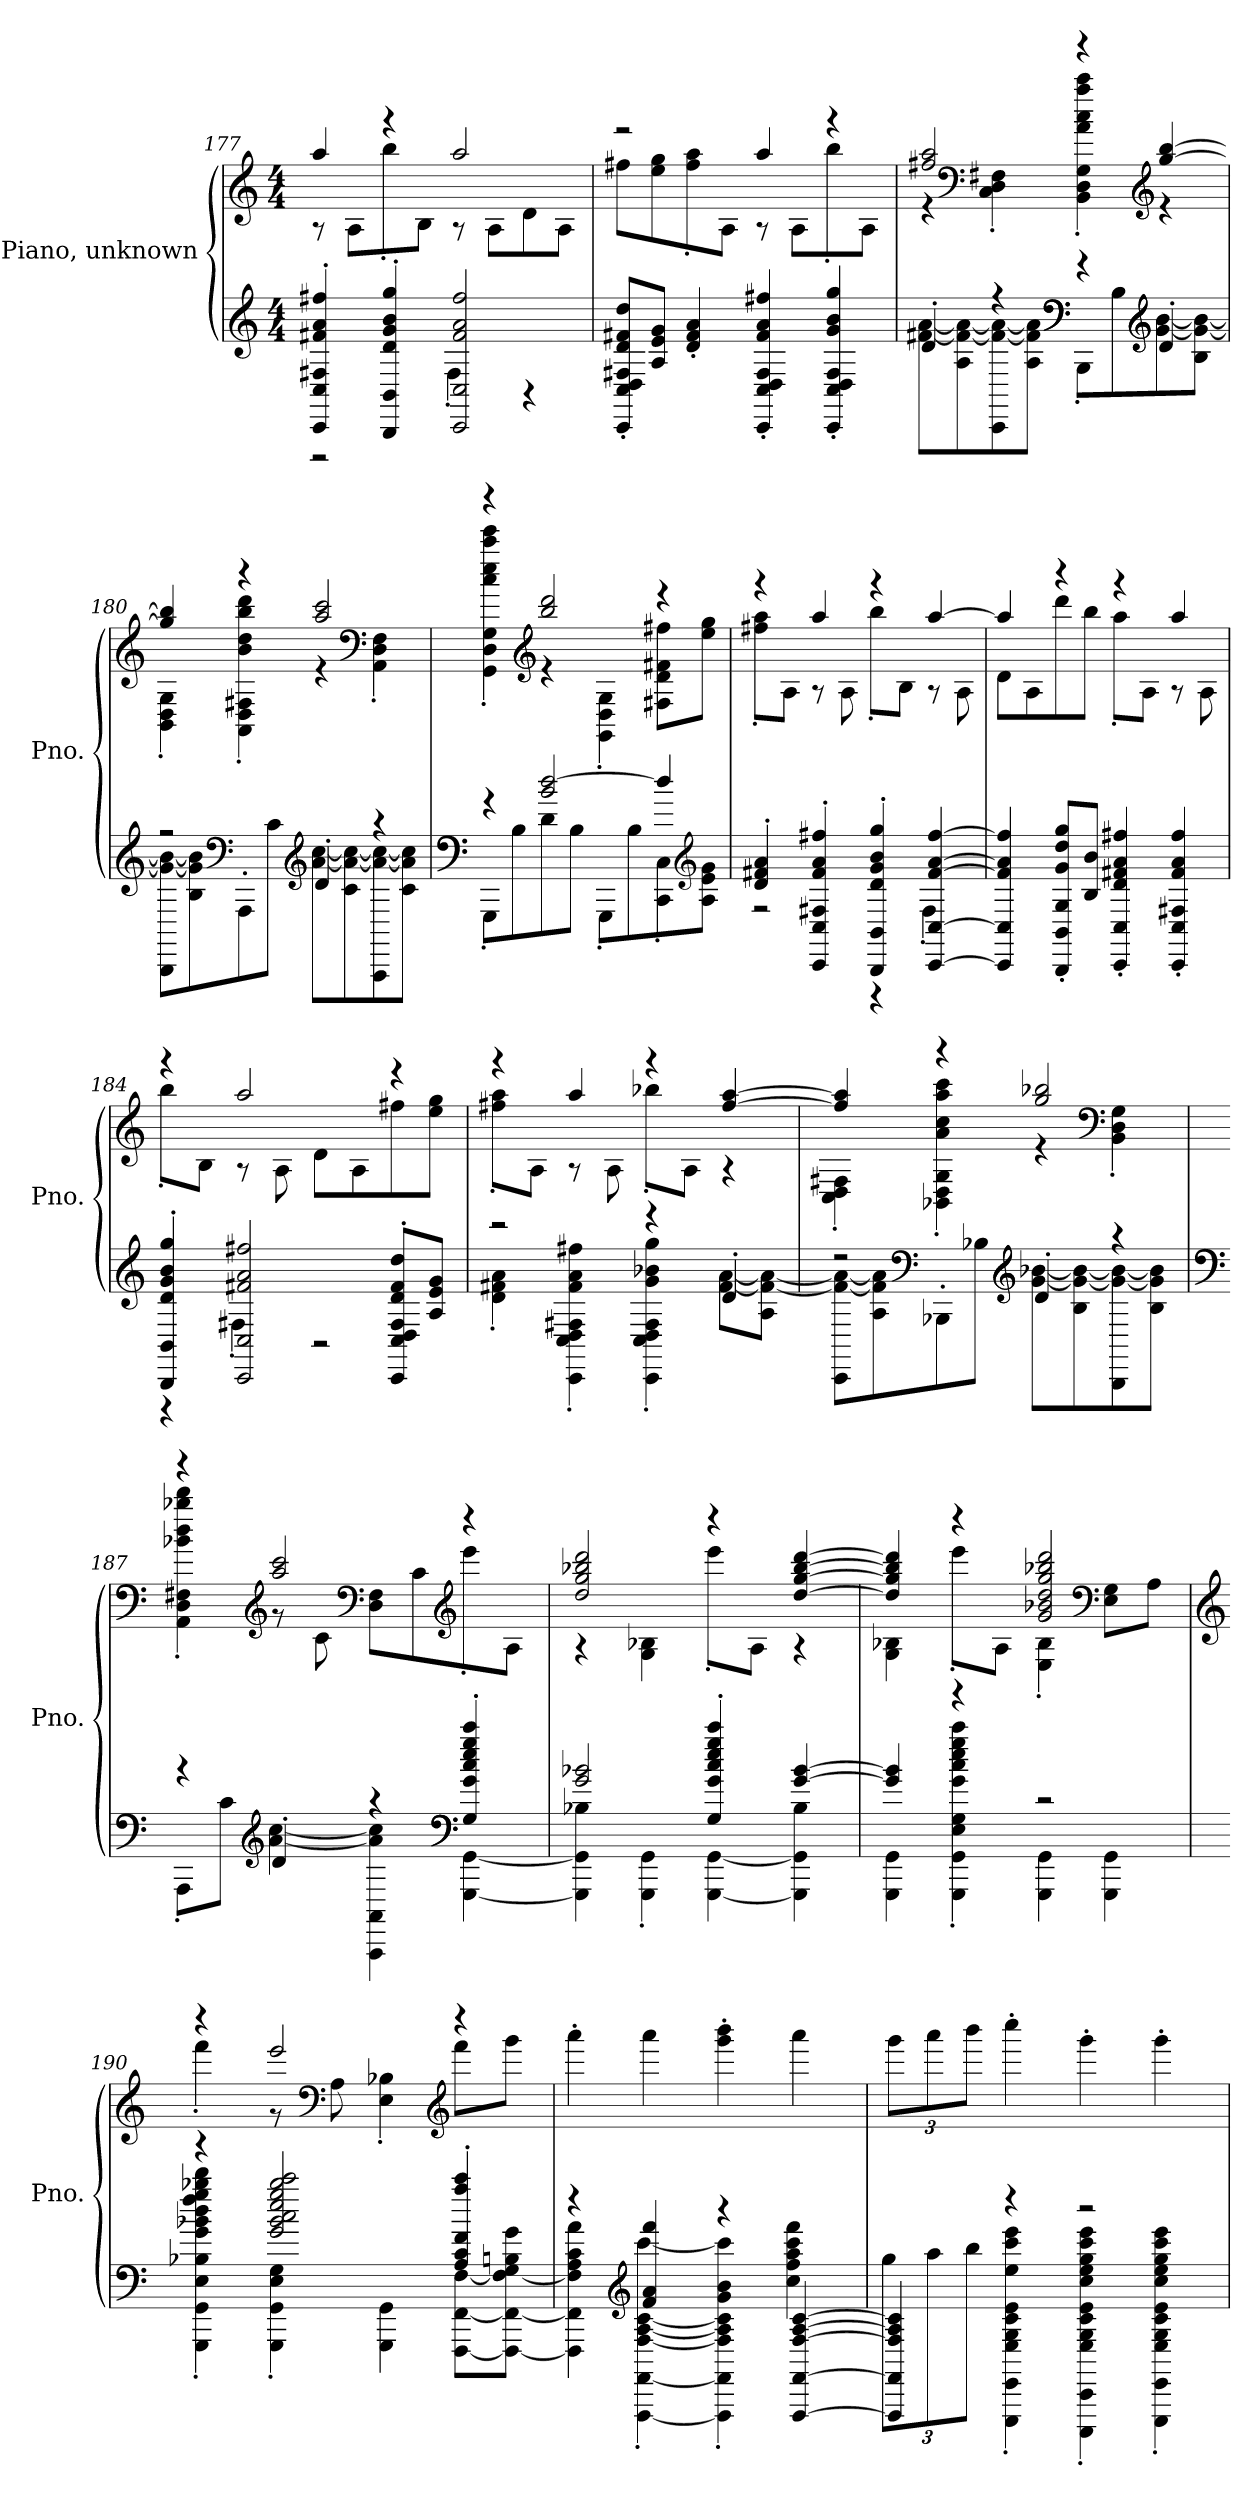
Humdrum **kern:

**kern	**kern
*part1	*part1
*staff2	*staff1
*I"Piano, unknown	*
*I'Pno.	*
*clefG2	*clefG2
*k[]	*k[]
*M4/4	*M4/4
=177	=177
*^	*^
4CC/' 4C/' 4F#X/' 4f#X/' 4a/' 4ff#X/'	2r	4aa/	8r
.	.	.	8A\L
4BBB/' 4BB/' 4d/' 4g/' 4b/' 4gg/'	.	4r	8bb'\
.	.	.	8B\J
2CC/ 2C/ 2f#/ 2a/ 2ff#/	4F#'\	2aa/	8r
.	.	.	8A\L
.	4r	.	8d\
.	.	.	8A\J
*v	*v	*	*
!!LO:LB:g=z	!!
=178	=178	=178
8CC/' 8C/' 8D/' 8F#X/' 8d/' 8f#X/' 8dd/'L	2r	8ff#X\L
8A/ 8e/ 8g/J	.	8ee\ 8gg\
4d/' 4f#/' 4a/'	.	8ff#\' 8aa\'
.	.	8A\J
4CC/' 4C/' 4D/' 4F#/' 4f#/' 4a/' 4ff#X/'	4aa/	8r
.	.	8A\L
4CC/' 4C/' 4D/' 4F#/' 4g/' 4b/' 4gg/'	4r	8bb'\
.	.	8A\J
=179	=179	=179
*^	*	*
4d'/	[8f#X\ [8a\L	2ff#X/ 2aa/	4r
.	8A\ 8f#\_ 8a\_	.	.
*	*	*clefF4	*
4r	8CC\ 8f#\_ 8a\_	.	4C\' 4D\' 4F#X\'
.	8A\ 8f#\] 8a\]J	.	.
*clefF4	*	*	*
4r	8BBB'\L	4r	4BB\' 4D\' 4G\' 4a\' 4cc\' 4aa\' 4ccc\'
.	8B\	.	.
*clefG2	*	*clefG2	*
4d'/	[8g\ [8b\	[4gg/ [4bb/	4r
.	8B\ 8g\_ 8b\_J	.	.
=180	=180	=180	=180
2r	8BBB\ 8g\_ 8b\_L	4gg/] 4bb/]	4BB\' 4D\' 4G\'
.	8B\ 8g\] 8b\]	.	.
*clefF4	*	*	*
.	8AAA'\	4r	4AA\' 4D\' 4F#X\' 4b\' 4dd\' 4bb\' 4ddd\'
.	8c\J	.	.
*clefG2	*	*	*
4d'/	[8a\ [8cc\L	2aa/ 2ccc/	4r
.	8c\ 8a\_ 8cc\_	.	.
*	*	*clefF4	*
4r	8AAA\ 8a\_ 8cc\_	.	4AA\' 4D\' 4F#\'
.	8c\ 8a\] 8cc\]J	.	.
!!LO:LB:g=z	!!
=181	=181	=181	=181
*clefF4	*	*	*
4r	8GGG'\L	4r	4GG\' 4D\' 4G\' 4cc\' 4ee\' 4ccc\' 4eee\'
.	8B\	.	.
*	*	*clefG2	*
2b/ [2dd/	8d\	2bb/ 2ddd/	4r
.	8B\J	.	.
.	8GGG'\L	.	4GG\' 4D\' 4G\'
.	8B\	.	.
4dd/]	8CC\' 8C\'	4r	8F#X\ 8d\ 8f#X\ 8ff#X\L
*clefG2	*	*	*
.	8A\ 8e\ 8g\J	.	8ee\ 8gg\J
=182	=182	=182	=182
4d/' 4f#X/' 4a/'	2r	4r	8ff#X\' 8aa\'L
.	.	.	8A\J
4CC/' 4C/' 4F#X/' 4f#/' 4a/' 4ff#X/'	.	4aa/	8r
.	.	.	8A\
4BBB/' 4BB/' 4d/' 4g/' 4b/' 4gg/'	4r	4r	8bb'\L
.	.	.	8B\J
[4CC/ [4C/ [4f#/ [4a/ [4ff#/	4F#'\	[4aa/	8r
.	.	.	8A\
*v	*v	*	*
=183	=183	=183
4CC/] 4C/] 4f#/] 4a/] 4ff#/]	4aa/]	8d\L
.	.	8A\
8BBB/' 8BB/' 8G/' 8g/' 8dd/' 8gg/'L	4r	8ddd\
8B/ 8b/J	.	8bb\J
4CC/' 4C/' 4d/' 4f#X/' 4a/' 4ff#X/'	4r	8aa'\L
.	.	8A\J
4CC/' 4C/' 4F#X/' 4f#/' 4a/' 4ff#/'	4aa/	8r
.	.	8A\
=184	=184	=184
*^	*	*
4BBB/' 4BB/' 4d/' 4g/' 4b/' 4gg/'	4r	4r	8bb'\L
.	.	.	8B\J
2CC/ 2C/ 2f#X/ 2a/ 2ff#X/	4F#X'\	2aa/	8r
.	.	.	8A\
.	2r	.	8d\L
.	.	.	8A\
8CC/' 8C/' 8D/' 8F#/' 8d/' 8f#/' 8dd/'L	.	4r	8ff#X\
8A/ 8e/ 8g/J	.	.	8ee\ 8gg\J
!!LO:LB:g=z	!!
=185	=185	=185	=185
2r	4d\' 4f#X\' 4a\'	4r	8ff#X\' 8aa\'L
.	.	.	8A\J
.	4CC\' 4C\' 4D\' 4F#X\' 4f#\' 4a\' 4ff#X\'	4aa/	8r
.	.	.	8A\
4r	4CC\' 4C\' 4D\' 4F#\' 4g\' 4b-X\' 4gg\'	4r	8bb-X'\L
.	.	.	8A\J
4d'/	[8f#\ [8a\L	[4ff#/ [4aa/	4r
.	8A\ 8f#\_ 8a\_J	.	.
=186	=186	=186	=186
2r	8CC\ 8f#\_ 8a\_L	4ff#/] 4aa/]	4C\' 4D\' 4F#X\'
.	8A\ 8f#\] 8a\]	.	.
*clefF4	*	*	*
.	8BBB-X'\	4r	4BB-X\' 4D\' 4G\' 4a\' 4cc\' 4aa\' 4ccc\'
.	8B-X\J	.	.
*clefG2	*	*	*
4d'/	[8g\ [8b-X\L	2gg/ 2bb-X/	4r
.	8B-\ 8g\_ 8b-\_	.	.
*	*	*clefF4	*
4r	8BBB-\ 8g\_ 8b-\_	.	4BB-\' 4D\' 4G\'
.	8B-\ 8g\] 8b-\]J	.	.
=187	=187	=187	=187
*clefF4	*	*	*
4r	8AAA'\L	4r	4AA\' 4D\' 4F#X\' 4b-X\' 4dd\' 4bb-X\' 4ddd\'
.	8c\J	.	.
*clefG2	*	*clefG2	*
4d'/	[4a\ [4cc\	2aa/ 2ccc/	8r
.	.	.	8c\
*	*	*clefF4	*
4r	4AAA\ 4AA\ 4a\] 4cc\]	.	8D\ 8F#\L
.	.	.	8c\
*clefF4	*	*clefG2	*
4G/' 4g/' 4cc/' 4ee/' 4gg/' 4ccc/'	[4GGG\ [4GG\	4r	8eee'\
.	.	.	8A\J
!!LO:LB:g=z	!!
=188	=188	=188	=188
2g/ 2b-X/	4GGG\] 4GG\] 4B-X\	2dd/ 2gg/ 2bb-X/ 2ddd/	4r
.	4GGG\' 4GG\'	.	4G\ 4B-X\
4G/' 4g/' 4cc/' 4ee/' 4gg/' 4ccc/'	[4GGG\ [4GG\	4r	8eee'\L
.	.	.	8A\J
[4g/ [4b-/	4GGG\] 4GG\] 4B-\	[4dd/ [4gg/ [4bb-/ [4ddd/	4r
=189	=189	=189	=189
4g/] 4b-/]	4GGG\ 4GG\	4dd/] 4gg/] 4bb-/] 4ddd/]	4G\ 4B-X\
4r	4GGG\' 4GG\' 4E\' 4G\' 4g\' 4cc\' 4ee\' 4gg\' 4ccc\'	4r	8eee'\L
.	.	.	8A\J
2r	4GGG\ 4GG\	2g/ 2b-X/ 2dd/ 2gg/ 2bb-X/ 2ddd/	4E\' 4B-\'
*	*	*clefF4	*
.	4GGG\ 4GG\	.	8E\ 8G\L
.	.	.	8A\J
=190	=190	=190	=190
*	*	*clefG2	*
4r	4GGG\' 4GG\' 4E\' 4B-X\' 4g\' 4b-X\' 4dd\' 4ff\' 4gg\' 4bb-X\' 4ddd\'	4r	4fff'\
2g/ 2b-/ 2cc/ 2ee/ 2gg/ 2bb-/ 2ccc/	4GGG\' 4GG\' 4E\' 4G\'	2eee/	8r
*	*	*clefF4	*
.	.	.	8A\
.	4GGG\ 4GG\	.	4E\' 4B-X\'
*	*	*clefG2	*
4A/' 4c/' 4f/' 4aa/' 4ccc/'	[8FFF\ [8FF\ [8F\L	4r	8fff\L
.	8FFF\_ 8FF\_ 8F\_ 8G\ 8Bn\ 8g\J	.	8ggg\J
*	*	*v	*v
=191	=191	=191
4r	4FFF\] 4FF\] 4F\] 4A\ 4c\ 4a\	4aaa'\
*clefG2	*	*
4f/ 4a/ 4fff/	[4FFF\' [4FF\' [4F\' [4A\' [4c\' [4ccc\'	4aaa\
4r	4FFF\]' 4FF\]' 4F\]' 4A\]' 4c\]' 4g\' 4b\' 4ccc\]'	4ggg\' 4bbb\'
[4FFF/ [4FF/ [4F/ [4A/ [4c/	4cc\ 4ff\ 4aa\ 4ccc\ 4fff\	4aaa\
!!LO:PB:g=z
=192	=192	=192
*	*Xbrackettup	*Xbrackettup
4FFF/] 4FF/] 4F/] 4A/] 4c/]	12gg\L	12ggg\L
.	12aa\	12aaa\
.	12bb\J	12bbb\J
4r	4EEE\' 4EE\' 4E\' 4G\' 4c\' 4e\' 4ee\' 4ccc\' 4eee\'	4cccc'\
2r	4CCC\' 4CC\' 4E\' 4G\' 4c\' 4e\' 4cc\' 4ee\' 4gg\' 4ccc\' 4eee\'	4ggg'\
.	4EEE\' 4EE\' 4E\' 4G\' 4c\' 4e\' 4cc\' 4ee\' 4gg\' 4ccc\' 4eee\'	4ggg'\
*v	*v	*
=	=
*-	*-
